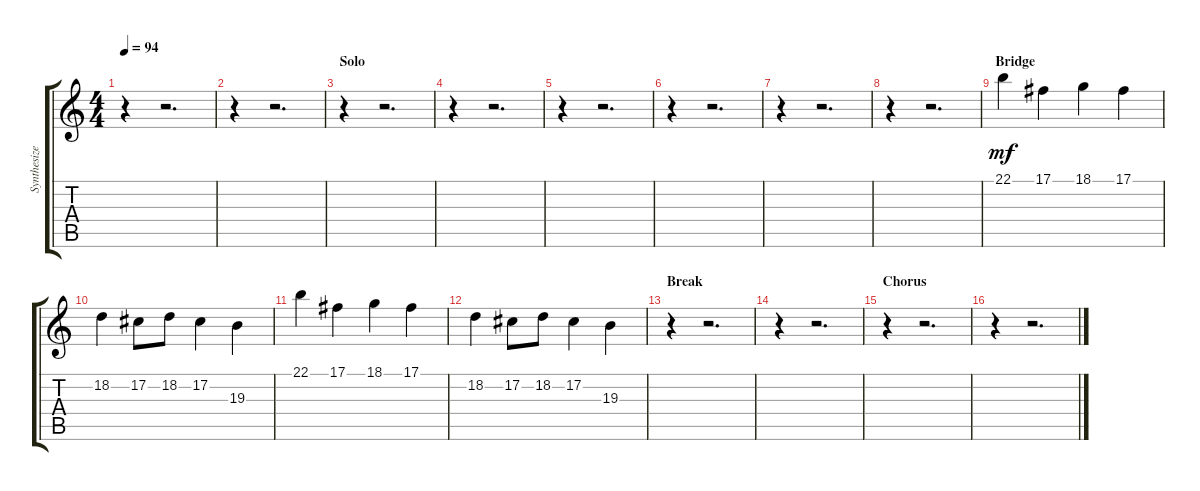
\track ("Synthesizer" "Synthesize") {instrument pad2warm}
\staff {score tabs}
\tuning (Db4 Ab3 E3 B2 Gb2 B1) {hide}
\ts (4 4)
\tempo 94
\clef g2
\ks c
r.4{dy mf} r.2{d} |
r.4 r.2{d} |
\section ("" "Solo")
r.4 r.2{d} |
r.4 r.2{d} |
r.4 r.2{d} |
r.4 r.2{d} |
r.4 r.2{d} |
r.4 r.2{d} |
\section ("" "Bridge")
22.1.4 17.1.4 18.1.4 17.1.4 |
18.2.4 17.2.8 18.2.8 17.2.4 19.3.4 |
22.1.4 17.1.4 18.1.4 17.1.4 |
18.2.4 17.2.8 18.2.8 17.2.4 19.3.4 |
\section ("" "Break")
r.4 r.2{d} |
r.4 r.2{d} |
\section ("" "Chorus")
r.4 r.2{d} |
r.4 r.2{d}
